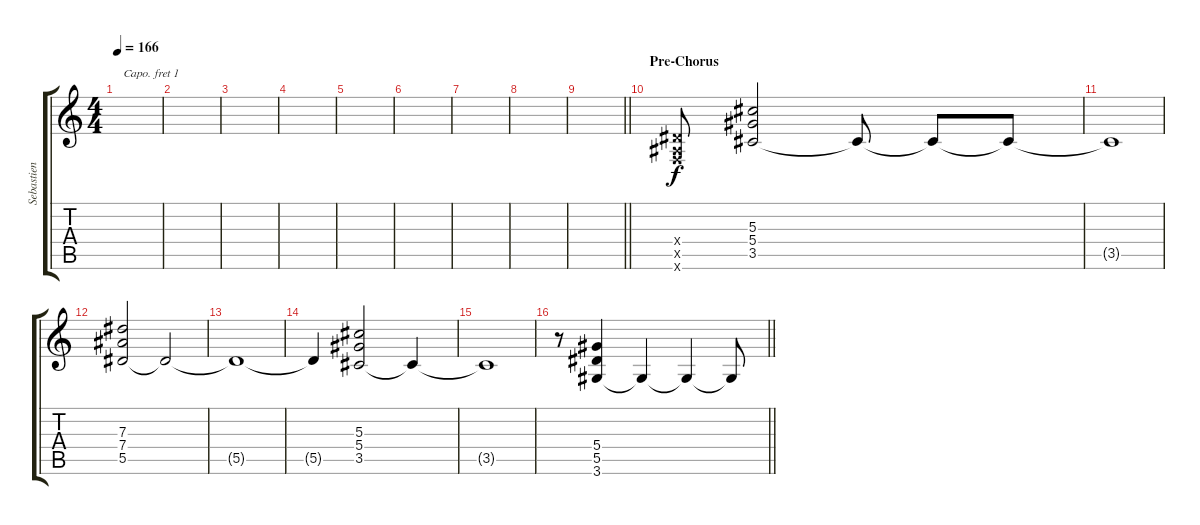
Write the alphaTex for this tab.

\track ("Sebastien" "Sebastien") {instrument distortionguitar}
\staff {score tabs}
\capo 1
\tuning (E4 B3 G3 D3 A2 E2) {hide}
\ts (4 4)
\tempo 166
\clef g2
\ks c
|
|
|
|
|
|
|
|
\barLineRight lightlight
|
\section ("" "Pre-Chorus")
(0.4{x} 0.5{x} 0.6{x}).8 (5.3 5.4 3.5).2 3.5{t}.8 3.5{t}.8 3.5{t}.8 |
3.5{t}.1 |
(7.3 7.4 5.5).2 5.5{t}.2 |
5.5{t}.1 |
5.5{t}.4 (5.3 5.4 3.5).2 3.5{t}.4 |
3.5{t}.1 |
\barLineRight lightlight
r.8 (5.4 5.5 3.6).4 3.6{t}.4 3.6{t}.4 3.6{t}.8
